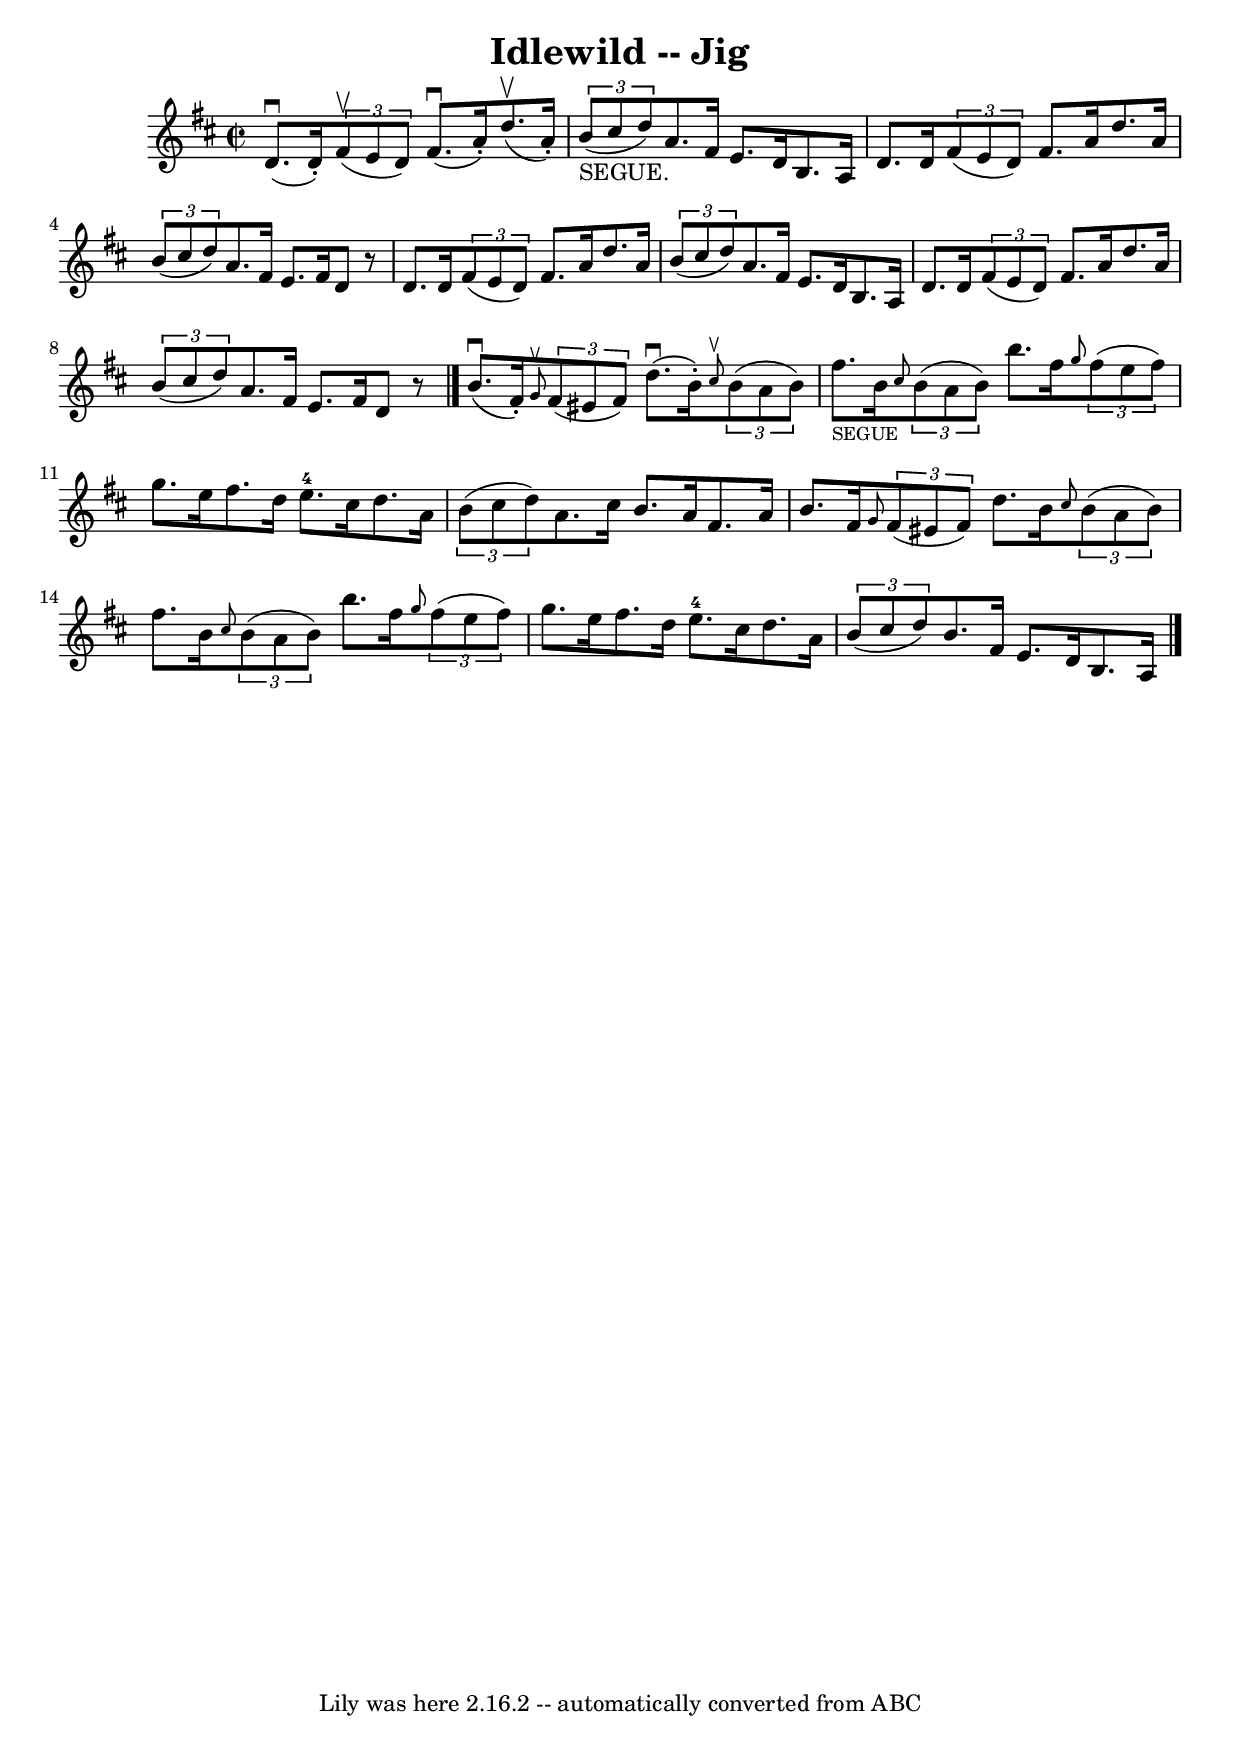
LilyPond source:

\version "2.7.40"
\include "Mammoth.ily"
\header {
	book = "Ryan's Mammoth Collection"
	crossRefNumber = "1"
	footnotes = "\\\\113 631"
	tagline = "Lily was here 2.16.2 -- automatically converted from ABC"
	title = "Idlewild -- Jig"
}
voicedefault =  {
\set Score.defaultBarType = "empty"

\override Staff.TimeSignature #'style = #'C
 \time 2/2 \key d \major d'8.^\downbow(d'16 -.)   \times 2/3 { fis'8 
^\upbow(e'8 d'8) } fis'8.^\downbow(a'16 -.) d''8.^\upbow(
a'16 -.)   |
     \times 2/3 { b'8_"SEGUE."(cis''8 d''8) }  
 a'8. fis'16 e'8. d'16 b8. a16    |
 d'8. d'16    
\times 2/3 { fis'8 (e'8 d'8) } fis'8. a'16 d''8. a'16    
|
   \times 2/3 { b'8 (cis''8 d''8) } a'8. fis'16 e'8. 
 fis'16 d'8    r8   |
 d'8. d'16    \times 2/3 { fis'8 (
e'8 d'8) } fis'8. a'16 d''8. a'16    |
   \times 2/3 {   
b'8 (cis''8 d''8) } a'8. fis'16 e'8. d'16 b8. a16    
|
 d'8. d'16    \times 2/3 { fis'8 (e'8 d'8) } fis'8.   
 a'16 d''8. a'16    |
     \times 2/3 { b'8 (cis''8 d''8  
-) } a'8. fis'16 e'8. fis'16 d'8    r8   \bar "|." b'8. 
^\downbow(fis'16 -.)   \grace { g'8^\upbow }   \times 2/3 { fis'8 (
 eis'8 fis'8) } d''8.^\downbow(b'16 -.)   \grace { cis''8 
^\upbow }   \times 2/3 { b'8 (a'8 b'8) }   |
 fis''8. 
_\segue b'16  \grace { cis''8  }   \times 2/3 { b'8 (a'8 b'8) 
} b''8. fis''16  \grace { g''8  }   \times 2/3 { fis''8 (e''8    
fis''8) }   |
 g''8. e''16 fis''8. d''16 e''8. 
-4 cis''16 d''8. a'16    |
   \times 2/3 { b'8 (cis''8    
d''8) } a'8. cis''16 b'8. a'16 fis'8. a'16    |
     
b'8. fis'16  \grace { g'8  }   \times 2/3 { fis'8 (eis'8 fis'8  
-) } d''8. b'16  \grace { cis''8  }   \times 2/3 { b'8 (a'8 b'8 
) }   |
 fis''8. b'16  \grace { cis''8  }   \times 2/3 { b'8 
(a'8 b'8) } b''8. fis''16  \grace { g''8  }   \times 2/3 {   
fis''8 (e''8 fis''8) }   |
 g''8. e''16 fis''8.    
d''16 e''8.-4 cis''16 d''8. a'16    |
   \times 2/3 {   
b'8 (cis''8 d''8) } b'8. fis'16 e'8. d'16 b8. a16     
 \bar "|."   
}

\score{
    <<

	\context Staff="default"
	{
	    \voicedefault 
	}

    >>
	\layout {
	}
	\midi {}
}
